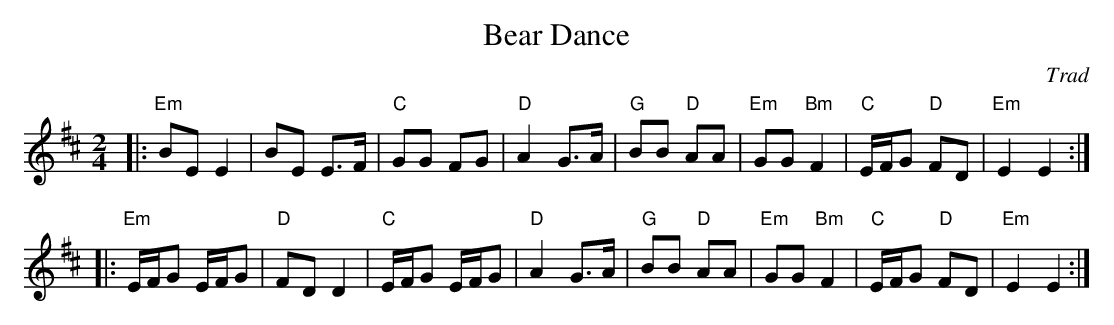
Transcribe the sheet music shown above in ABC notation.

X:1
T:Bear Dance
C:Trad
M:2/4
E:12
L:1/16
K:D
|:"Em"B2E2 E4|B2E2 E3F|"C"G2G2 F2G2|"D"A4 G3A|\
"G"B2B2 "D"A2A2|"Em"G2G2 "Bm"F4|"C"EFG2 "D"F2D2|"Em"E4 E4:|*
|:"Em"EFG2 EFG2|"D"F2D2 D4|"C"EFG2 EFG2|"D"A4 G3A|\
"G"B2B2 "D"A2A2|"Em"G2G2 "Bm"F4|"C"EFG2 "D"F2D2|"Em"E4 E4:|**
